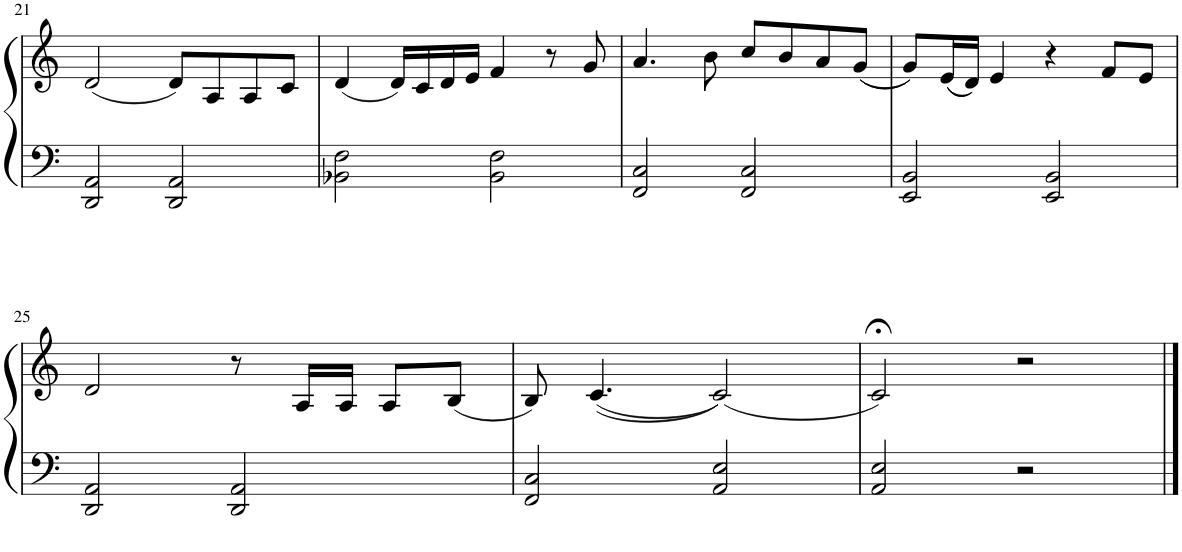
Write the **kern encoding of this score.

**kern	**kern
*part1	*part1
*staff2	*staff1
*I"Piano	*
*I'Pno.	*
!!LO:PB:g=z
*clefF4	*clefG2
*k[]	*k[]
*M4/4	*M4/4
=21	=21
2DD/ 2AA/	(2d/
2DD/ 2AA/	8d/L)
.	8A/
.	8A/
.	8c/J
=22	=22
2BB-X\ 2F\	(4d/
.	16d/LL)
.	16c/
.	16d/
.	16e/JJ
2BB-\ 2F\	4f/
.	8r
.	8g/
=23	=23
2FF/ 2C/	4.a/
.	8b\
2FF/ 2C/	8cc/L
.	8b/
.	8a/
.	((8g/J
=24	=24
2EE/ 2BB/	8g/L))
.	((16e/L
.	16d/JJ))
.	4e/
2EE/ 2BB/	4r
.	8f/L
.	8e/J
!!LO:LB:g=z
=25	=25
2DD/ 2AA/	2d/
2DD/ 2AA/	8r
.	16A/LL
.	16A/JJ
.	8A/L
.	(8B/J
=26	=26
2FF/ 2C/	8B/)
.	((4.c/
2AA/ 2E/	(2c/))
=27	=27
2AA/ 2E/	2c;</)
2r	2r
==	==
*-	*-
